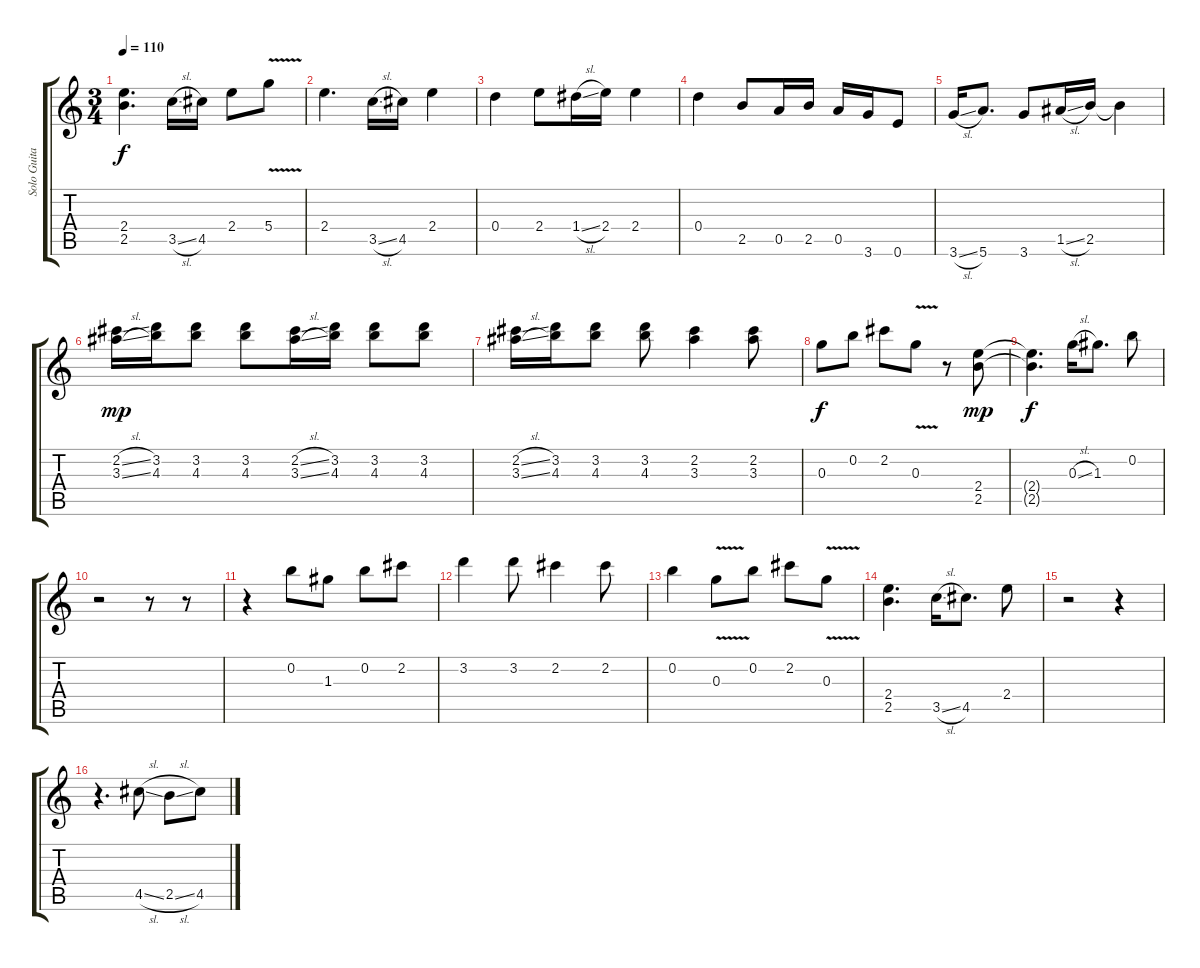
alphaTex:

\track ("Solo Guitar" "Solo Guita") {instrument acousticguitarsteel}
\staff {score tabs}
\tuning (E4 B3 G3 D3 A2 E2) {hide}
\ts (3 4)
\tempo 110
\clef g2
\ks c
(2.4{t} 2.5{t}).4{d ot 8vb dy f} 3.5{sl}.16{ot 8vb} 4.5.16{ot 8vb} 2.4.8{ot 8vb} 5.4{v}.8{ot 8vb} |
2.4.4{d ot 8vb} 3.5{sl}.16{ot 8vb} 4.5.16{ot 8vb} 2.4.4{ot 8vb} |
0.4.4{ot 8vb} 2.4.8{ot 8vb} 1.4{sl}.16{ot 8vb} 2.4.16{ot 8vb} 2.4.4{ot 8vb} |
0.4.4{ot 8vb} 2.5.8{ot 8vb} 0.5.16{ot 8vb} 2.5.16{ot 8vb} 0.5.16{ot 8vb} 3.6.16{ot 8vb} 0.6.8{ot 8vb} |
3.6{sl}.16{ot 8vb} 5.6.8{d ot 8vb} 3.6.8{ot 8vb} 1.5{sl}.16{ot 8vb} 2.5.16{ot 8vb} 2.5{t}.4{ot 8vb} |
(2.2{sl} 3.3{sl}).16{ot 8vb dy mp} (3.2 4.3).16{ot 8vb} (3.2 4.3).8{ot 8vb} (3.2 4.3).8{ot 8vb} (2.2{sl} 3.3{sl}).16{ot 8vb} (3.2 4.3).16{ot 8vb} (3.2 4.3).8{ot 8vb} (3.2 4.3).8{ot 8vb} |
(2.2{sl} 3.3{sl}).16{ot 8vb} (3.2 4.3).16{ot 8vb} (3.2 4.3).8{ot 8vb} (3.2 4.3).8{ot 8vb} (2.2 3.3).4{ot 8vb} (2.2 3.3).8{ot 8vb} |
0.3.8{ot 8vb dy f} 0.2.8{ot 8vb} 2.2.8{ot 8vb} 0.3{v}.8{ot 8vb} r.8{ot 8vb} (2.4 2.5).8{ot 8vb dy mp} |
(2.4{t} 2.5{t}).4{d ot 8vb dy f} 0.3{sl}.16{ot 8vb} 1.3.8{d ot 8vb} 0.2.8{ot 8vb} |
r.2{ot 8vb} r.8{ot 8vb} r.8{ot 8vb} |
r.4{ot 8vb} 0.2.8{ot 8vb} 1.3.8{ot 8vb} 0.2.8{ot 8vb} 2.2.8{ot 8vb} |
3.2.4{ot 8vb} 3.2.8{ot 8vb} 2.2.4{ot 8vb} 2.2.8{ot 8vb} |
0.2.4{ot 8vb} 0.3{v}.8{ot 8vb} 0.2.8{ot 8vb} 2.2.8{ot 8vb} 0.3{v}.8{ot 8vb} |
(2.4 2.5).4{d ot 8vb} 3.5{sl}.16{ot 8vb} 4.5.8{d ot 8vb} 2.4.8{ot 8vb} |
r.2{ot 8vb} r.4{ot 8vb} |
r.4{d ot 8vb} 4.5{sl}.8{ot 8vb} 2.5{sl}.8{ot 8vb} 4.5{sl}.8{ot 8vb}
